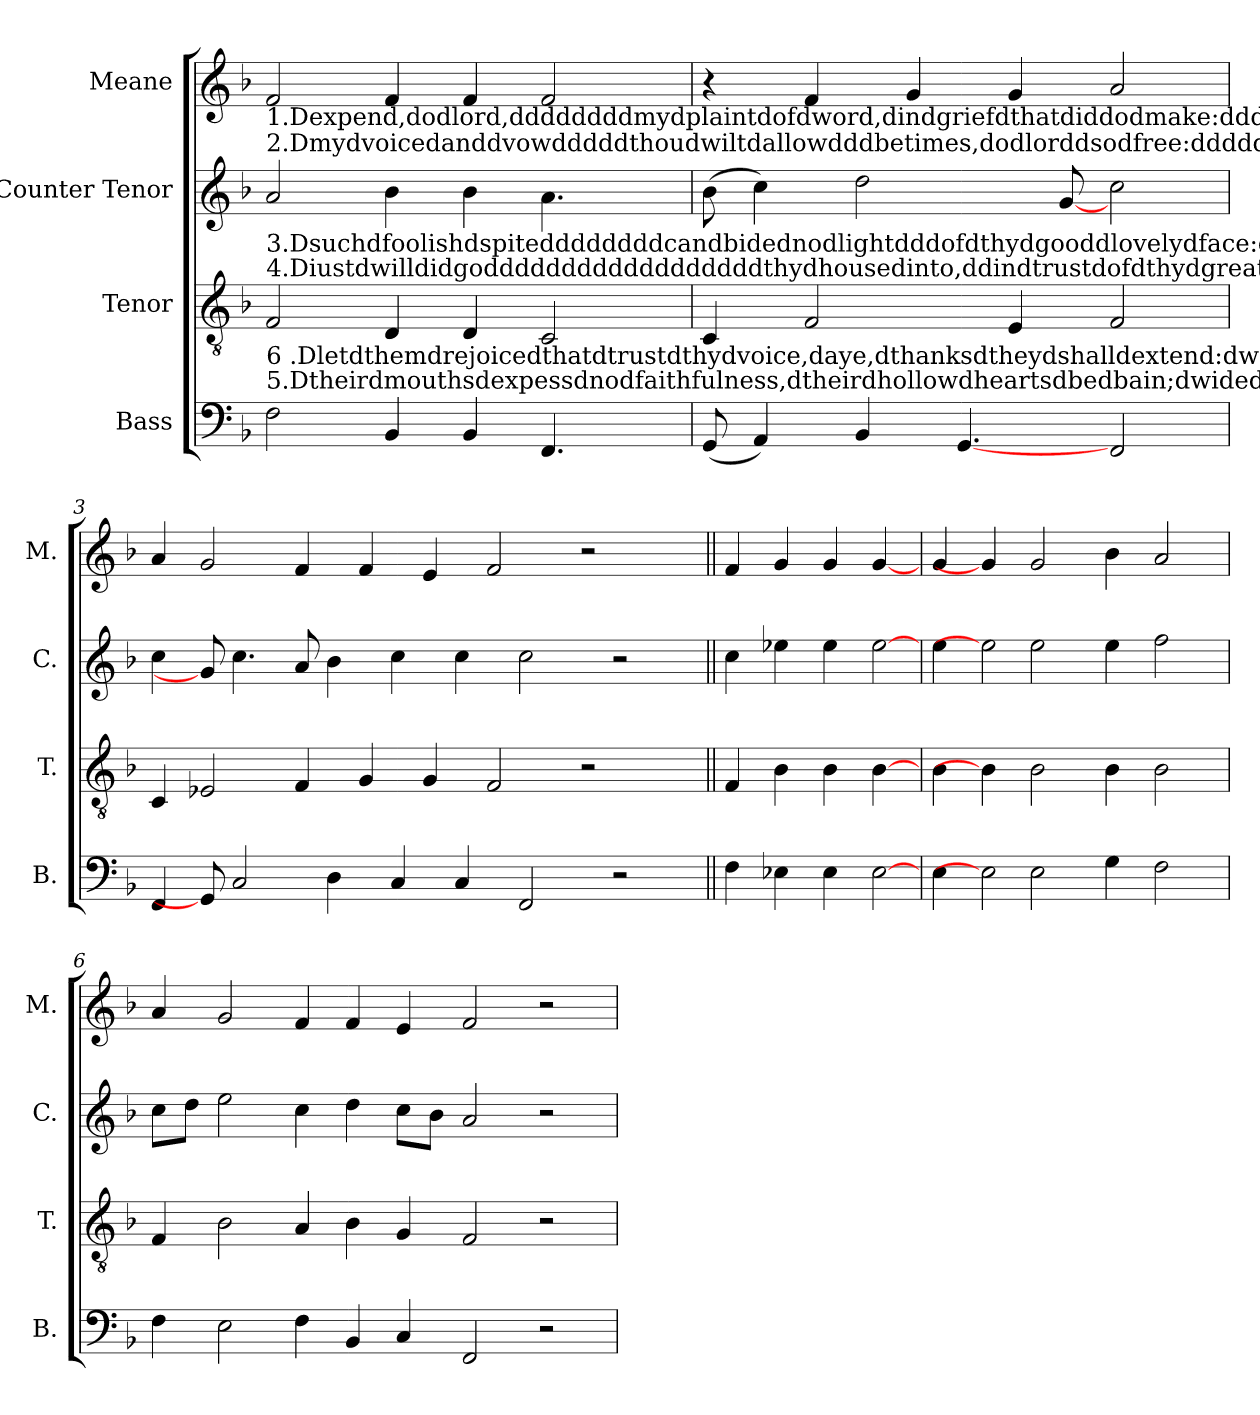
**kern	**kern	**kern	**kern
*part4	*part3	*part2	*part1
*staff4	*staff3	*staff2	*staff1
*I"Bass	*I"Tenor	*I"Counter Tenor	*I"Meane
*I'B.	*I'T.	*I'C.	*I'M.
*clefF4	*clefGv2	*clefG2	*clefG2
*ITrd7c12	*	*	*
*k[b-]	*k[b-]	*k[b-]	*k[b-]
*F:	*F:	*F:	*F:
=1	=1	=1	=1
!	!	!	!LO:TX:b:t=1.Dexpend,dodlord,ddddddddmydplaintdofdword,dindgriefdthatdiddodmake&colon;dddddmydmusingdmind,drecountdmostdkind;dgivedeardfordthinedowndsake.
!	!	!LO:TX:b:t=3.Dsuchdfoolishdspiteddddddddcandbidednodlightdddofdthydgooddlovelydface&colon;dddddddthouddostddefyddddtheirdvanity,dddddddddwhodwickednessdembrace.	!
!	!	!LO:TX:a:t=2.Dmydvoicedanddvowdddddthoudwiltdallowdddbetimes,dodlorddsodfree&colon;dddddindspringdofdday,ddddidwilldtheedpray,ddddddddanddshalldlookdupdtodthee.	!
!	!LO:TX:a:t=4.Diustdwilldidgoddddddddddddddddddthydhousedinto,ddindtrustdofdthydgreatdgrace&colon;dddddindfeardidwillddddddddddodhonordstill,ddddddagainstdthatddholydplace.	!	!
!LO:TX:a:t=5.Dtheirdmouthsdexpessdnodfaithfulness,dtheirdhollowdheartsdbedbain;dwidedthroatdtheydhavedasdopendgrave,dtheirdtonguedbutdliesddodfain.	!	!	!
!LO:TX:a:t=6 .Dletdthemdrejoicedthatdtrustdthydvoice,daye,dthanksdtheydshalldextend&colon;dwhodlovedthydnamedshalldjoydthedsame,dthouddostdtodthemddefend.	!	!	!
!	!	!LO:N:head=open	!
2FF\	2F/	2a/	2f/
!LO:N:head=solid	!LO:N:head=solid	!LO:N:head=solid	!LO:N:head=solid
4BBB-/	4D/	4b-\	4f/
!LO:N:head=solid	!LO:N:head=solid	!LO:N:head=solid	!LO:N:head=solid
4BBB-/	4D/	4b-\	4f/
!LO:N:head=solid	!	!LO:N:head=solid	!
4.FFF/	2C/	4.a\	2f/
8ryy	.	8ryy	.
=2	=2	=2	=2
*^	*	*	*
!	!	!	!LO:N:head=solid	!
*	*	*	*^	*
(<8GGG/	1ryy	4C/	(>8b-\	1ryy	4r
!LO:N:head=solid	!	!	!	!	!
4AAA/)	.	.	4cc\)	.	.
!	!	!	!	!	!LO:N:head=solid
.	.	2F/	.	.	4f/
!LO:N:head=solid	!	!	!LO:N:head=open	!	!
4BBB-/	.	.	2dd\	.	.
.	.	.	.	.	4g/
[4.GGG/	.	.	.	.	.
!	!	!LO:N:head=solid	!	!	!
.	.	4E/	.	.	4g/
.	.	.	[8g/	.	.
!	!	!	!	!	!LO:N:head=open
2ryy	2FFF/	2F/	2ryy	2cc\	2a/
=3	=3	=3	=3	=3	=3
!LO:N:head=solid	!	!	!	!	!LO:N:head=solid
*v	*v	*	*v	*v	*
4FFF/	4C/	4cc\	4a/
!	!LO:N:head=open	!	!
8GGG/]	2E-X/	8g/]	2g/
2CC/	.	4.cc\	.
!	!LO:N:head=solid	!LO:N:head=solid	!LO:N:head=solid
.	4F/	8a/	4f/
!LO:N:head=solid	!	!LO:N:head=solid	!
4DD\	.	4b-\	.
!	!	!	!LO:N:head=solid
.	4G/	.	4f/
4CC/	.	4cc\	.
!	!	!	!LO:N:head=solid
.	4G/	.	4e/
4CC/	.	4cc\	.
.	2F/	.	2f/
2FFF/	.	2cc\	.
.	2r	.	2r
2r	.	2r	.
.	8ryy	.	8ryy
=4||	=4||	=4||	=4||
!LO:N:head=solid	!LO:N:head=solid	!	!LO:N:head=solid
4FF\	4F/	4cc\	4f</
!LO:N:head=solid	!LO:N:head=solid	!LO:N:head=solid	!
4EE-X\	4B-\	4ee-X\	4g/
!LO:N:head=solid	!LO:N:head=solid	!LO:N:head=solid	!
4EE-\	4B-\	4ee-\	4g/
!LO:N:head=open	!	!LO:N:head=open	!
[4EE-\	[4B-\	[4ee-\	[4g/
=5	=5	=5	=5
!LO:N:head=solid	!LO:N:head=solid	!LO:N:head=solid	!
4EE\	4B-\	4ee\	4g/
!LO:N:head=open	!	!LO:N:head=open	!
4EE-\]	4B-\]	4ee-\]	4g/]
!LO:N:head=open	!	!LO:N:head=open	!
2EE\	2B-\	2ee\	2g/
!	!LO:N:head=solid	!LO:N:head=solid	!LO:N:head=solid
4GG\	4B-\	4ee\	4b-\
!	!	!	!LO:N:head=open
2FF\	2B-\	2ff\	2a/
=6	=6	=6	=6
!LO:N:head=solid	!LO:N:head=solid	!	!LO:N:head=solid
4FF\	4F/	8cc\L	4a/
!	!	!LO:N:head=solid	!
.	.	8dd\J	.
!LO:N:head=open	!	!LO:N:head=open	!
2EE\	2B-\	2ee\	2g/
!LO:N:head=solid	!LO:N:head=solid	!	!LO:N:head=solid
4FF\	4A/	4cc\	4f/
!LO:N:head=solid	!LO:N:head=solid	!LO:N:head=solid	!LO:N:head=solid
4BBB-/	4B-\	4dd\	4f/
!	!	!	!LO:N:head=solid
4CC/	4G/	8cc\L	4e/
!	!	!LO:N:head=solid	!
.	.	8b-\J	.
!	!	!LO:N:head=open	!
2FFF/	2F/	2a/	2f/
2r	2r	2r	2r
=	=	=	=
*-	*-	*-	*-
